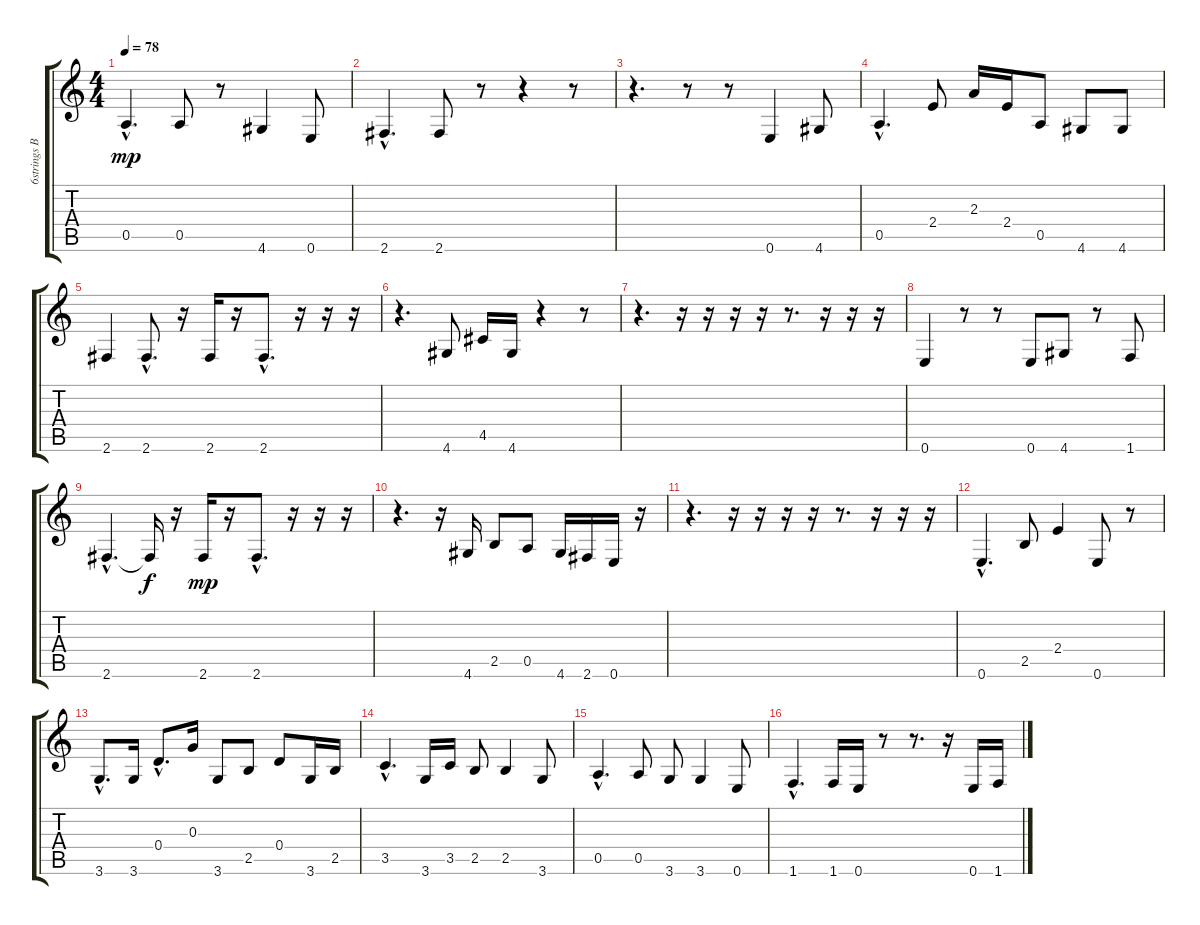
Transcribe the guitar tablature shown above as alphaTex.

\track ("6strings Bass" "6strings B") {instrument electricbasspick}
\staff {score tabs}
\tuning (E4 B3 G3 D3 A2 E2) {hide}
\ts (4 4)
\tempo 78
\clef g2
\ks c
0.5{hac}.4{d dy mp} 0.5.8 r.8 4.6.4 0.6.8 |
2.6{hac}.4{d} 2.6.8 r.8 r.4 r.8 |
r.4{d} r.8 r.8 0.6.4 4.6.8 |
0.5{hac}.4{d} 2.4.8 2.3.16 2.4.16 0.5.8 4.6.8 4.6.8 |
2.6.4 2.6{hac}.8{d} r.16 2.6.16 r.16 2.6{hac}.8{d} r.16 r.16 r.16 |
r.4{d} 4.6.8 4.5.16 4.6.16 r.4 r.8 |
r.4{d} r.16 r.16 r.16 r.16 r.8{d} r.16 r.16 r.16 |
0.6.4 r.8 r.8 0.6.8 4.6.8 r.8 1.6.8 |
2.6{hac}.4{d} 2.6{t}.16{dy f} r.16 2.6.16{dy mp} r.16 2.6{hac}.8{d} r.16 r.16 r.16 |
r.4{d} r.16 4.6.16 2.5.8 0.5.8 4.6.16 2.6.16 0.6.16 r.16 |
r.4{d} r.16 r.16 r.16 r.16 r.8{d} r.16 r.16 r.16 |
0.6{hac}.4{d} 2.5.8 2.4.4 0.6.8 r.8 |
3.6{hac}.8{d} 3.6.16 0.4{hac}.8{d} 0.3.16 3.6.8 2.5.8 0.4.8 3.6.16 2.5.16 |
3.5{hac}.4{d} 3.6.16 3.5.16 2.5.8 2.5.4 3.6.8 |
0.5{hac}.4{d} 0.5.8 3.6.8 3.6.4 0.6.8 |
1.6{hac}.4{d} 1.6.16 0.6.16 r.8 r.8{d} r.16 0.6.16 1.6.16
